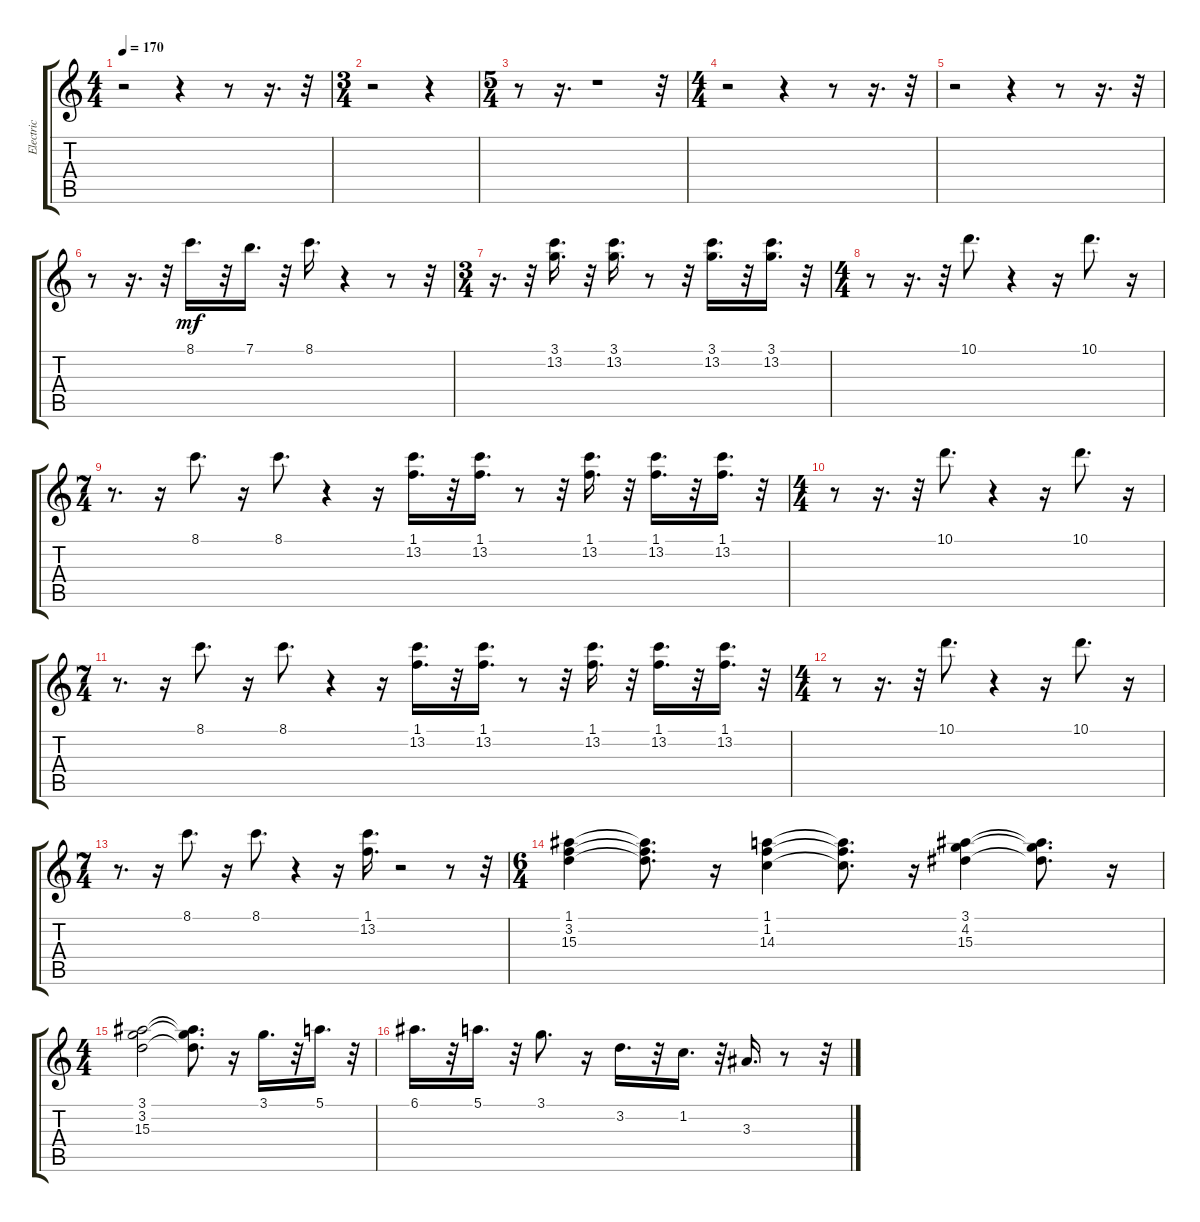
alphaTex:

\track ("Electric" "Electric") {instrument acousticguitarsteel}
\staff {score tabs}
\tuning (E4 B3 G3 D3 A2 E2) {hide}
\ts (4 4)
\tempo 170
\clef g2
\ks c
r.2{dy mf} r.4 r.8 r.16{d} r.32 |
\ts (3 4)
r.2 r.4 |
\ts (5 4)
r.8 r.16{d} r.1 r.32 |
\ts (4 4)
r.2 r.4 r.8 r.16{d} r.32 |
r.2 r.4 r.8 r.16{d} r.32 |
r.8 r.16{d} r.32 8.1.16{d} r.32 7.1.16{d} r.32 8.1.16{d} r.4 r.8 r.32 |
\ts (3 4)
r.16{d} r.32 (3.1 13.2).16{d} r.32 (3.1 13.2).16{d} r.8 r.32 (3.1 13.2).16{d} r.32 (3.1 13.2).16{d} r.32 |
\ts (4 4)
r.8 r.16{d} r.32 10.1.8{d} r.4 r.16 10.1.8{d} r.16 |
\ts (7 4)
r.8{d} r.16 8.1.8{d} r.16 8.1.8{d} r.4 r.16 (1.1 13.2).16{d} r.32 (1.1 13.2).16{d} r.8 r.32 (1.1 13.2).16{d} r.32 (1.1 13.2).16{d} r.32 (1.1 13.2).16{d} r.32 |
\ts (4 4)
r.8 r.16{d} r.32 10.1.8{d} r.4 r.16 10.1.8{d} r.16 |
\ts (7 4)
r.8{d} r.16 8.1.8{d} r.16 8.1.8{d} r.4 r.16 (1.1 13.2).16{d} r.32 (1.1 13.2).16{d} r.8 r.32 (1.1 13.2).16{d} r.32 (1.1 13.2).16{d} r.32 (1.1 13.2).16{d} r.32 |
\ts (4 4)
r.8 r.16{d} r.32 10.1.8{d} r.4 r.16 10.1.8{d} r.16 |
\ts (7 4)
r.8{d} r.16 8.1.8{d} r.16 8.1.8{d} r.4 r.16 (1.1 13.2).16{d} r.2 r.8 r.32 |
\ts (6 4)
(1.1 3.2 15.3).4 (1.1{t} 3.2{t} 15.3{t}).8{d} r.16 (1.1 1.2 14.3).4 (1.1{t} 1.2{t} 14.3{t}).8{d} r.16 (3.1 4.2 15.3).4 (3.1{t} 4.2{t} 15.3{t}).8{d} r.16 |
\ts (4 4)
(3.1 3.2 15.3).2 (3.1{t} 3.2{t} 15.3{t}).8{d} r.16 3.1.16{d} r.32 5.1.16{d} r.32 |
6.1.16{d} r.32 5.1.16{d} r.32 3.1.8{d} r.16 3.2.16{d} r.32 1.2.16{d} r.32 3.3.16{d} r.8 r.32
